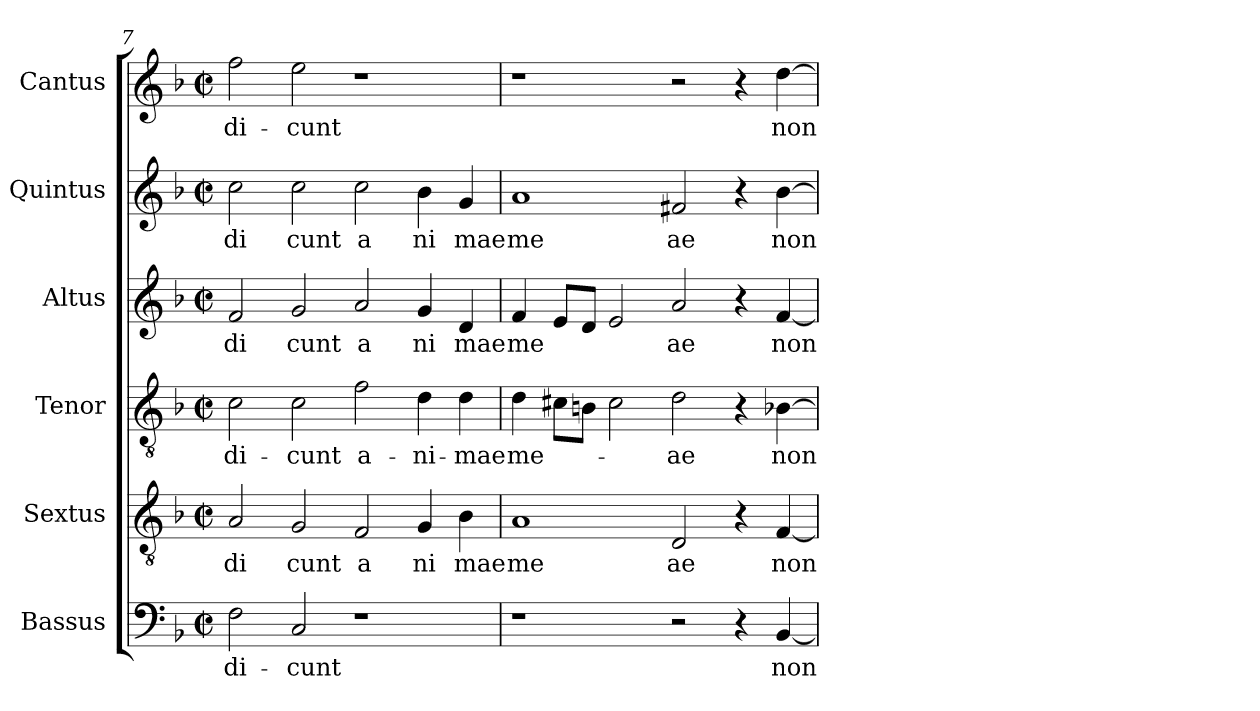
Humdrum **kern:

**kern	**text	**kern	**text	**kern	**text	**kern	**text	**kern	**text	**kern	**text
*part6	*part6	*part5	*part5	*part4	*part4	*part3	*part3	*part2	*part2	*part1	*part1
*staff6	*staff6	*staff5	*staff5	*staff4	*staff4	*staff3	*staff3	*staff2	*staff2	*staff1	*staff1
*I"Bassus	*	*I"Sextus	*	*I"Tenor	*	*I"Altus	*	*I"Quintus	*	*I"Cantus	*
*clefF4	*	*clefGv2	*	*clefGv2	*	*clefG2	*	*clefG2	*	*clefG2	*
*k[b-]	*	*k[b-]	*	*k[b-]	*	*k[b-]	*	*k[b-]	*	*k[b-]	*
*F:	*	*F:	*	*F:	*	*F:	*	*F:	*	*F:	*
*M2/2	*	*M2/2	*	*M2/2	*	*M2/2	*	*M2/2	*	*M2/2	*
*met(c|)	*	*met(c|)	*	*met(c|)	*	*met(c|)	*	*met(c|)	*	*met(c|)	*
=7	=7	=7	=7	=7	=7	=7	=7	=7	=7	=7	=7
!	!LO:LY:b:cj	!	!LO:LY:b:cj	!	!LO:LY:b:cj	!	!LO:LY:b:cj	!	!LO:LY:b:cj	!	!LO:LY:b:cj
2F\	di-	2A/	di	2c\	di-	2f/	di	2cc\	di	2ff\	di-
!	!LO:LY:b:cj	!	!LO:LY:b:cj	!	!LO:LY:b:cj	!	!LO:LY:b:cj	!	!LO:LY:b:cj	!	!LO:LY:b:cj
2C/	-cunt	2G/	cunt	2c\	-cunt	2g/	cunt	2cc\	cunt	2ee\	-cunt
!	!	!	!LO:LY:b:cj	!	!LO:LY:b:cj	!	!LO:LY:b:cj	!	!LO:LY:b:cj	!	!
1r	.	2F/	a	2f\	a-	2a/	a	2cc\	a	1r	.
!	!	!	!LO:LY:b:cj	!	!LO:LY:b:cj	!	!LO:LY:b:cj	!	!LO:LY:b:cj	!	!
.	.	4G/	ni	4d\	-ni-	4g/	ni	4b-\	ni	.	.
!	!	!	!LO:LY:b:cj	!	!LO:LY:b:cj	!	!LO:LY:b:cj	!	!LO:LY:b:cj	!	!
.	.	4B-\	mae	4d\	-mae	4d/	mae	4g/	mae	.	.
=8	=8	=8	=8	=8	=8	=8	=8	=8	=8	=8	=8
!	!	!	!LO:LY:b:cj	!	!LO:LY:b	!	!LO:LY:b	!	!LO:LY:b:cj	!	!
1r	.	1A	me	4d\	me-	4f/	me	1a	me	1r	.
.	.	.	.	8c#X\L	.	8e/L	.	.	.	.	.
.	.	.	.	8B\J	.	8d/J	.	.	.	.	.
.	.	.	.	2c#\	.	2e/	.	.	.	.	.
!	!	!	!LO:LY:b:cj	!	!LO:LY:b:cj	!	!LO:LY:b:cj	!	!LO:LY:b:cj	!	!
2r	.	2D/	ae	2d\	-ae	2a/	ae	2f#X/	ae	2r	.
4r	.	4r	.	4r	.	4r	.	4r	.	4r	.
!	!LO:LY:b	!	!LO:LY:b	!	!LO:LY:b	!	!LO:LY:b	!	!LO:LY:b	!	!LO:LY:b
[<4BB-/	non	[<4F/	non	[>4B-X\	non	[<4f/	non	[>4b-\	non	[>4dd\	non
=	=	=	=	=	=	=	=	=	=	=	=
*-	*-	*-	*-	*-	*-	*-	*-	*-	*-	*-	*-
